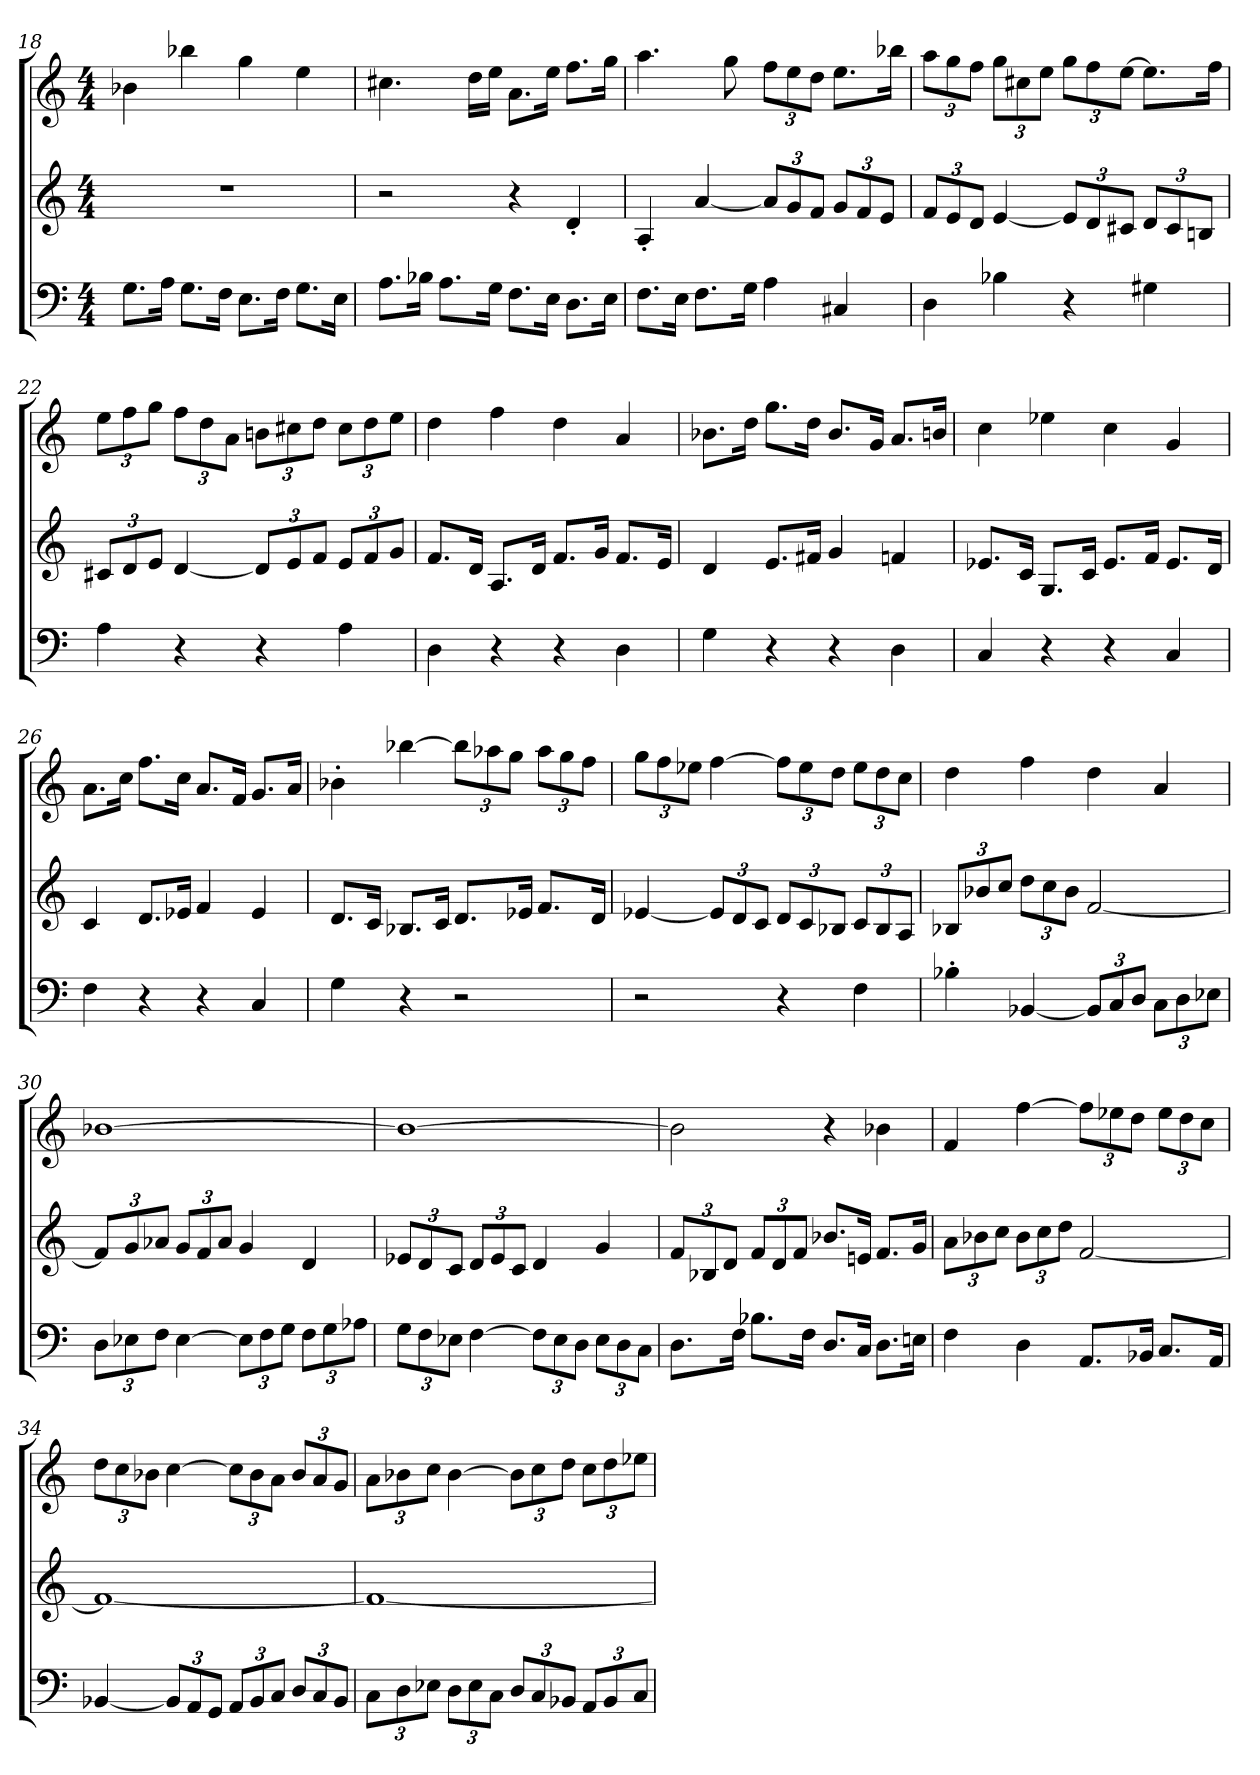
**kern	**kern	**kern
*part3	*part2	*part1
*staff3	*staff2	*staff1
*M4/4	*M4/4	*M4/4
=18	=18	=18
8.GL	1r	4b-X
16AJk	.	.
8.GL	.	4bb-X
16FJk	.	.
8.EL	.	4gg
16FJk	.	.
8.GL	.	4ee
16EJk	.	.
=19	=19	=19
8.AL	2r	4.cc#X
16B-XJk	.	.
8.AL	.	.
.	.	16ddLL
16GJk	.	16eeJJ
8.FL	4r	8.aL
16EJk	.	16eeJk
8.DL	4d'	8.ffL
16EJk	.	16ggJk
=20	=20	=20
8.FL	4A'	4.aa
16EJk	.	.
8.FL	[4a	.
.	.	8gg
16GJk	.	.
4A	12aL]	12ffL
.	12g	12ee
.	12fJ	12ddJ
4C#X	12gL	8.eeL
.	12f	.
.	12eJ	.
.	.	16bb-XJk
=21	=21	=21
4D	12fL	12aaL
.	12e	12gg
.	12dJ	12ffJ
4B-X	[4e	12ggL
.	.	12cc#X
.	.	12eeJ
4r	12eL]	12ggL
.	12d	12ff
.	12c#XJ	[12eeJ
4G#X	12dL	8.eeL]
.	12c#	.
.	12BnJ	.
.	.	16ffJk
=22	=22	=22
4A	12c#XL	12eeL
.	12d	12ff
.	12eJ	12ggJ
4r	[4d	12ffL
.	.	12dd
.	.	12aJ
4r	12dL]	12bnL
.	12e	12cc#X
.	12fJ	12ddJ
4A	12eL	12cc#L
.	12f	12dd
.	12gJ	12eeJ
=23	=23	=23
4D	8.fL	4dd
.	16dJk	.
4r	8.AL	4ff
.	16dJk	.
4r	8.fL	4dd
.	16gJk	.
4D	8.fL	4a
.	16eJk	.
=24	=24	=24
4G	4d	8.b-XL
.	.	16ddJk
4r	8.eL	8.ggL
.	16f#XJk	16ddJk
4r	4g	8.b-L
.	.	16gJk
4D	4fn	8.aL
.	.	16bnJk
=25	=25	=25
4C	8.e-XL	4cc
.	16cJk	.
4r	8.GL	4ee-X
.	16cJk	.
4r	8.e-L	4cc
.	16fJk	.
4C	8.e-L	4g
.	16dJk	.
=26	=26	=26
4F	4c	8.aL
.	.	16ccJk
4r	8.dL	8.ffL
.	16e-XJk	16ccJk
4r	4f	8.aL
.	.	16fJk
4C	4e-	8.gL
.	.	16aJk
=27	=27	=27
4G	8.dL	4b-X'
.	16cJk	.
4r	8.B-XL	[4bb-X
.	16cJk	.
2r	8.dL	12bb-L]
.	.	12aa-X
.	.	12ggJ
.	16e-XJk	.
.	8.fL	12aa-L
.	.	12gg
.	.	12ffJ
.	16dJk	.
=28	=28	=28
2r	[4e-X	12ggL
.	.	12ff
.	.	12ee-XJ
.	12e-L]	[4ff
.	12d	.
.	12cJ	.
4r	12dL	12ffL]
.	12c	12ee-
.	12B-XJ	12ddJ
4F	12cL	12ee-L
.	12B-	12dd
.	12AJ	12ccJ
=29	=29	=29
4B-X'	12B-XL	4dd
.	12b-X	.
.	12ccJ	.
[4BB-X	12ddL	4ff
.	12cc	.
.	12b-J	.
12BB-L]	[2f	4dd
12C	.	.
12DJ	.	.
12CL	.	4a
12D	.	.
12E-XJ	.	.
=30	=30	=30
12DL	12fL]	[1b-X
12E-X	12g	.
12FJ	12a-XJ	.
[4E-	12gL	.
.	12f	.
.	12a-J	.
12E-L]	4g	.
12F	.	.
12GJ	.	.
12FL	4d	.
12G	.	.
12A-XJ	.	.
=31	=31	=31
12GL	12e-XL	1b-_
12F	12d	.
12E-XJ	12cJ	.
[4F	12dL	.
.	12e-	.
.	12cJ	.
12FL]	4d	.
12E-	.	.
12DJ	.	.
12E-L	4g	.
12D	.	.
12CJ	.	.
=32	=32	=32
8.DL	12fL	2b-]
.	12B-X	.
.	12dJ	.
16FJk	.	.
8.B-XL	12fL	.
.	12d	.
.	12fJ	.
16FJk	.	.
8.DL	8.b-XL	4r
16CJk	16enJk	.
8.DL	8.fL	4b-X
16EnJk	16gJk	.
=33	=33	=33
4F	12aL	4f
.	12b-X	.
.	12ccJ	.
4D	12b-L	[4ff
.	12cc	.
.	12ddJ	.
8.AAL	[2f	12ffL]
.	.	12ee-X
.	.	12ddJ
16BB-XJk	.	.
8.CL	.	12ee-L
.	.	12dd
.	.	12ccJ
16AAJk	.	.
=34	=34	=34
[4BB-X	1f_	12ddL
.	.	12cc
.	.	12b-XJ
12BB-L]	.	[4cc
12AA	.	.
12GGJ	.	.
12AAL	.	12ccL]
12BB-	.	12b-
12CJ	.	12aJ
12DL	.	12b-L
12C	.	12a
12BB-J	.	12gJ
=35	=35	=35
12CL	1f_	12aL
12D	.	12b-X
12E-XJ	.	12ccJ
12DL	.	[4b-
12E-	.	.
12CJ	.	.
12DL	.	12b-L]
12C	.	12cc
12BB-XJ	.	12ddJ
12AAL	.	12ccL
12BB-	.	12dd
12CJ	.	12ee-XJ
=	=	=
*-	*-	*-
